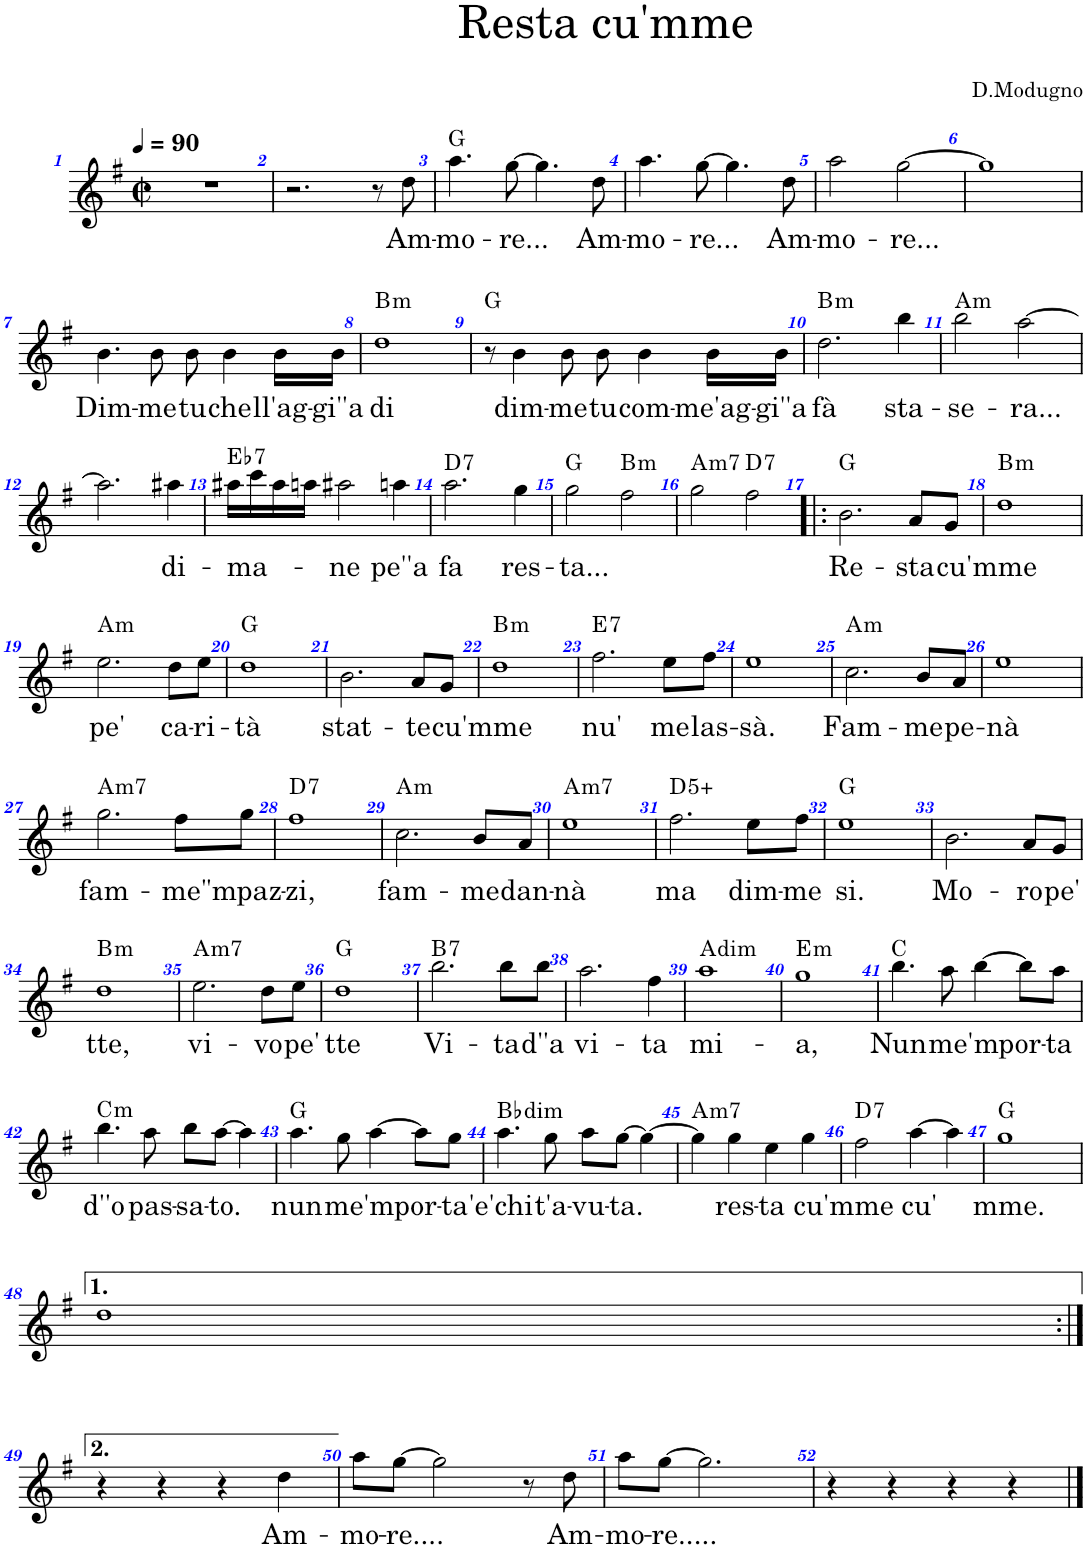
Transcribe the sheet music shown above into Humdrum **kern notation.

**kern	**text	**harte
*part1	*part1	*part1
*staff1	*staff1	*
*I"Chitarra elettrica	*	*
*clefG2	*	*
*k[f#]	*	*
*M2/2	*	*
*met(c|)	*	*
*MM90	*	*
=1	=1	=1
1r	.	.
=2	=2	=2
2.r	.	.
8r	.	.
!	!LO:LY:b	!
8dd\	Am-	.
=3	=3	=3
!	!LO:LY:b	!
4.aa\	-mo-	G:maj
!	!LO:LY:b	!
[8gg\	-re...	.
4.gg\]	.	.
!	!LO:LY:b	!
8dd\	Am-	.
=4	=4	=4
!	!LO:LY:b	!
4.aa\	-mo-	.
!	!LO:LY:b	!
[8gg\	-re...	.
4.gg\]	.	.
!	!LO:LY:b	!
8dd\	Am-	.
=5	=5	=5
!	!LO:LY:b	!
2aa\	-mo-	.
!	!LO:LY:b	!
[2gg\	-re...	.
=6	=6	=6
1gg]	.	.
!!LO:LB:g=z
=7	=7	=7
!	!LO:LY:b	!
4.b\	Dim-	.
!	!LO:LY:b	!
8b\	-me	.
!	!LO:LY:b	!
8b\	tu	.
!	!LO:LY:b	!
4b\	che	.
!	!LO:LY:b	!
16b\LL	ll'ag-	.
!	!LO:LY:b	!
16b\JJ	-gi''a	.
=8	=8	=8
!	!LO:LY:b	!LO:H:kt=m
1dd	di	B:min
=9	=9	=9
8r	.	G:maj
!	!LO:LY:b	!
4b\	dim-	.
!	!LO:LY:b	!
8b\	-me	.
!	!LO:LY:b	!
8b\	tu	.
!	!LO:LY:b	!
4b\	com-	.
!	!LO:LY:b	!
16b\LL	-me'ag-	.
!	!LO:LY:b	!
16b\JJ	-gi''a	.
=10	=10	=10
!	!LO:LY:b	!LO:H:kt=m
2.dd\	fà	B:min
!	!LO:LY:b	!
4bb\	sta-	.
=11	=11	=11
!	!LO:LY:b	!LO:H:kt=m
2bb\	-se-	A:min
!	!LO:LY:b	!
[2aa\	-ra...	.
!!LO:LB:g=z
=12	=12	=12
2.aa\]	.	.
!	!LO:LY:b	!
4aa#X\	di-	.
=13	=13	=13
!	!LO:LY:b	!LO:H:kt=7
16aa#X\LL	-ma-	Eb:7
16ccc\	.	.
16aa#\	.	.
16aan\JJ	.	.
!	!LO:LY:b	!
2aa#X\	-ne	.
!	!LO:LY:b	!
4aan\	pe''a	.
=14	=14	=14
!	!LO:LY:b	!LO:H:kt=7
2.aa\	fa	D:7
!	!LO:LY:b	!
4gg\	res-	.
=15	=15	=15
!	!LO:LY:b	!
2gg\	-ta...	G:maj
!	!	!LO:H:kt=m
2ff#\	.	B:min
=16	=16	=16
!	!	!LO:H:kt=m7
2gg\	.	A:min7
!	!	!LO:H:kt=7
2ff#\	.	D:7
=17!|:	=17!|:	=17!|:
!	!LO:LY:b	!
2.b\	Re-	G:maj
!	!LO:LY:b	!
8a/L	-sta	.
!	!LO:LY:b	!
8g/J	cu'	.
=18	=18	=18
!	!LO:LY:b	!LO:H:kt=m
1dd	mme	B:min
!!LO:LB:g=z
=19	=19	=19
!	!LO:LY:b	!LO:H:kt=m
2.ee\	pe'	A:min
!	!LO:LY:b	!
8dd\L	ca-	.
!	!LO:LY:b	!
8ee\J	-ri-	.
=20	=20	=20
!	!LO:LY:b	!
1dd	-tà	G:maj
=21	=21	=21
!	!LO:LY:b	!
2.b\	stat-	.
!	!LO:LY:b	!
8a/L	-te	.
!	!LO:LY:b	!
8g/J	cu'	.
=22	=22	=22
!	!LO:LY:b	!LO:H:kt=m
1dd	mme	B:min
=23	=23	=23
!	!LO:LY:b	!LO:H:kt=7
2.ff#\	nu'	E:7
!	!LO:LY:b	!
8ee\L	me	.
!	!LO:LY:b	!
8ff#\J	las-	.
=24	=24	=24
!	!LO:LY:b	!
1ee	-sà.	.
=25	=25	=25
!	!LO:LY:b	!LO:H:kt=m
2.cc\	Fam-	A:min
!	!LO:LY:b	!
8b/L	-me	.
!	!LO:LY:b	!
8a/J	pe-	.
=26	=26	=26
!	!LO:LY:b	!
1ee	-nà	.
!!LO:LB:g=z
=27	=27	=27
!	!LO:LY:b	!LO:H:kt=m7
2.gg\	fam-	A:min7
!	!LO:LY:b	!
8ff#\L	-me'	.
!	!LO:LY:b	!
8gg\J	'mpaz-	.
=28	=28	=28
!	!LO:LY:b	!LO:H:kt=7
1ff#	-zi,	D:7
=29	=29	=29
!	!LO:LY:b	!LO:H:kt=m
2.cc\	fam-	A:min
!	!LO:LY:b	!
8b/L	-me	.
!	!LO:LY:b	!
8a/J	dan-	.
=30	=30	=30
!	!LO:LY:b	!LO:H:kt=m7
1ee	-nà	A:min7
=31	=31	=31
!	!LO:LY:b	!LO:H:kt=5
2.ff#\	ma	D:(1,#5)
!	!LO:LY:b	!
8ee\L	dim-	.
!	!LO:LY:b	!
8ff#\J	-me	.
=32	=32	=32
!	!LO:LY:b	!
1ee	si.	G:maj
=33	=33	=33
!	!LO:LY:b	!
2.b\	Mo-	.
!	!LO:LY:b	!
8a/L	-ro	.
!	!LO:LY:b	!
8g/J	pe'	.
!!LO:LB:g=z
=34	=34	=34
!	!LO:LY:b	!LO:H:kt=m
1dd	tte,	B:min
=35	=35	=35
!	!LO:LY:b	!LO:H:kt=m7
2.ee\	vi-	A:min7
!	!LO:LY:b	!
8dd\L	-vo	.
!	!LO:LY:b	!
8ee\J	pe'	.
=36	=36	=36
!	!LO:LY:b	!
1dd	tte	G:maj
=37	=37	=37
!	!LO:LY:b	!LO:H:kt=7
2.bb\	Vi-	B:7
!	!LO:LY:b	!
8bb\L	-ta	.
!	!LO:LY:b	!
8bb\J	d''a	.
=38	=38	=38
!	!LO:LY:b	!
2.aa\	vi-	.
!	!LO:LY:b	!
4ff#\	-ta	.
=39	=39	=39
!	!LO:LY:b	!LO:H:kt=dim
1aa	mi-	A:dim
=40	=40	=40
!	!LO:LY:b	!LO:H:kt=m
1gg	-a,	E:min
=41	=41	=41
!	!LO:LY:b	!
4.bb\	Nun	C:maj
!	!LO:LY:b	!
8aa\	me'	.
!	!LO:LY:b	!
[4bb\	mpor-	.
8bb\L]	.	.
!	!LO:LY:b	!
8aa\J	-ta	.
!!LO:LB:g=z
=42	=42	=42
!	!LO:LY:b	!LO:H:kt=m
4.bb\	d''o	C:min
!	!LO:LY:b	!
8aa\	pas-	.
!	!LO:LY:b	!
8bb\L	-sa-	.
!	!LO:LY:b	!
[8aa\J	-to.	.
4aa\]	.	.
=43	=43	=43
!	!LO:LY:b	!
4.aa\	nun	G:maj
!	!LO:LY:b	!
8gg\	me	.
!	!LO:LY:b	!
[4aa\	'mpor-	.
8aa\L]	.	.
!	!LO:LY:b	!
8gg\J	ta	.
=44	=44	=44
!	!LO:LY:b	!LO:H:kt=dim
4.aa\	'e'chi	Bb:dim
!	!LO:LY:b	!
8gg\	t'a-	.
!	!LO:LY:b	!
8aa\L	-vu-	.
!	!LO:LY:b	!
[8gg\J	-ta.	.
4gg\_	.	.
=45	=45	=45
!	!	!LO:H:kt=m7
4gg\]	.	A:min7
!	!LO:LY:b	!
4gg\	res-	.
!	!LO:LY:b	!
4ee\	-ta	.
!	!LO:LY:b	!
4gg\	cu'	.
=46	=46	=46
!	!LO:LY:b	!LO:H:kt=7
2ff#\	mme	D:7
!	!LO:LY:b	!
[4aa\	cu'	.
4aa\]	.	.
=47	=47	=47
!	!LO:LY:b	!
1gg	mme.	G:maj
!!LO:LB:g=z
=48	=48	=48
1dd	.	.
!!LO:LB:g=z
=49:|!	=49:|!	=49:|!
4r	.	.
4r	.	.
4r	.	.
!	!LO:LY:b	!
4dd\	Am-	.
=50	=50	=50
!	!LO:LY:b	!
8aa\L	-mo-	.
!	!LO:LY:b	!
[8gg\J	-re....	.
2gg\]	.	.
8r	.	.
!	!LO:LY:b	!
8dd\	Am-	.
=51	=51	=51
!	!LO:LY:b	!
8aa\L	-mo-	.
!	!LO:LY:b	!
[8gg\J	-re.....	.
2.gg\]	.	.
=52	=52	=52
4r	.	.
4r	.	.
4r	.	.
4r	.	.
==	==	==
*-	*-	*-
